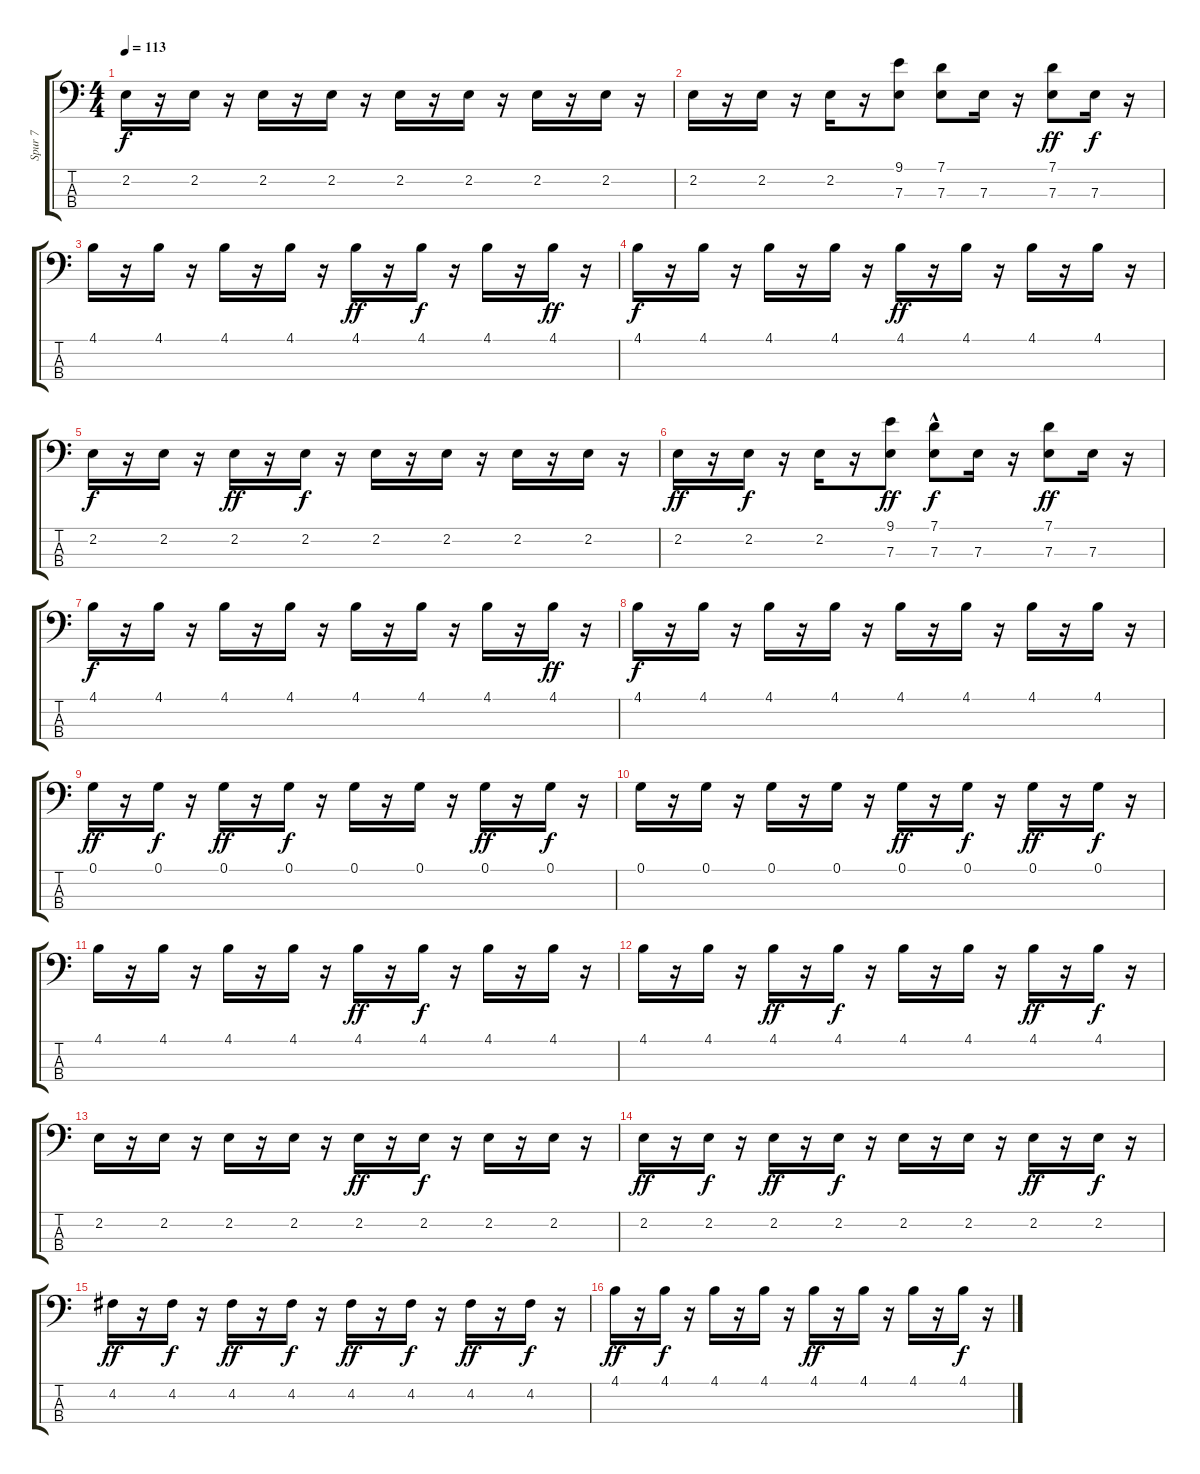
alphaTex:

\track ("Spur 7" "Spur 7") {instrument electricbasspick}
\staff {score tabs}
\tuning (G2 D2 A1 E1) {hide}
\ts (4 4)
\tempo 113
\clef f4
\ks c
2.2.16{dy f} r.16 2.2.16 r.16 2.2.16 r.16 2.2.16 r.16 2.2.16 r.16 2.2.16 r.16 2.2.16 r.16 2.2.16 r.16 |
2.2.16 r.16 2.2.16 r.16 2.2.16 r.16 (9.1 7.3).8 (7.1 7.3).8 7.3.16 r.16 (7.1 7.3).8{dy ff} 7.3.16{dy f} r.16 |
4.1.16 r.16 4.1.16 r.16 4.1.16 r.16 4.1.16 r.16 4.1.16{dy ff} r.16 4.1.16{dy f} r.16 4.1.16 r.16 4.1.16{dy ff} r.16 |
4.1.16{dy f} r.16 4.1.16 r.16 4.1.16 r.16 4.1.16 r.16 4.1.16{dy ff} r.16 4.1.16 r.16 4.1.16 r.16 4.1.16 r.16 |
2.2.16{dy f} r.16 2.2.16 r.16 2.2.16{dy ff} r.16 2.2.16{dy f} r.16 2.2.16 r.16 2.2.16 r.16 2.2.16 r.16 2.2.16 r.16 |
2.2.16{dy ff} r.16 2.2.16{dy f} r.16 2.2.16 r.16 (9.1 7.3).8{dy ff} (7.1{hac} 7.3).8{dy f} 7.3.16 r.16 (7.1 7.3).8{dy ff} 7.3.16 r.16 |
4.1.16{dy f} r.16 4.1.16 r.16 4.1.16 r.16 4.1.16 r.16 4.1.16 r.16 4.1.16 r.16 4.1.16 r.16 4.1.16{dy ff} r.16 |
4.1.16{dy f} r.16 4.1.16 r.16 4.1.16 r.16 4.1.16 r.16 4.1.16 r.16 4.1.16 r.16 4.1.16 r.16 4.1.16 r.16 |
0.1.16{dy ff} r.16 0.1.16{dy f} r.16 0.1.16{dy ff} r.16 0.1.16{dy f} r.16 0.1.16 r.16 0.1.16 r.16 0.1.16{dy ff} r.16 0.1.16{dy f} r.16 |
0.1.16 r.16 0.1.16 r.16 0.1.16 r.16 0.1.16 r.16 0.1.16{dy ff} r.16 0.1.16{dy f} r.16 0.1.16{dy ff} r.16 0.1.16{dy f} r.16 |
4.1.16 r.16 4.1.16 r.16 4.1.16 r.16 4.1.16 r.16 4.1.16{dy ff} r.16 4.1.16{dy f} r.16 4.1.16 r.16 4.1.16 r.16 |
4.1.16 r.16 4.1.16 r.16 4.1.16{dy ff} r.16 4.1.16{dy f} r.16 4.1.16 r.16 4.1.16 r.16 4.1.16{dy ff} r.16 4.1.16{dy f} r.16 |
2.2.16{volume 11} r.16 2.2.16 r.16 2.2.16 r.16 2.2.16 r.16 2.2.16{dy ff} r.16 2.2.16{dy f} r.16 2.2.16 r.16 2.2.16 r.16 |
2.2.16{dy ff volume 11} r.16 2.2.16{dy f} r.16 2.2.16{dy ff} r.16 2.2.16{dy f} r.16 2.2.16 r.16 2.2.16 r.16 2.2.16{dy ff} r.16 2.2.16{dy f} r.16 |
4.2.16{dy ff} r.16 4.2.16{dy f} r.16 4.2.16{dy ff} r.16 4.2.16{dy f} r.16 4.2.16{dy ff} r.16 4.2.16{dy f} r.16 4.2.16{dy ff} r.16 4.2.16{dy f} r.16 |
4.1.16{dy ff} r.16 4.1.16{dy f} r.16 4.1.16 r.16 4.1.16 r.16 4.1.16{dy ff} r.16 4.1.16 r.16 4.1.16 r.16 4.1.16{dy f} r.16
